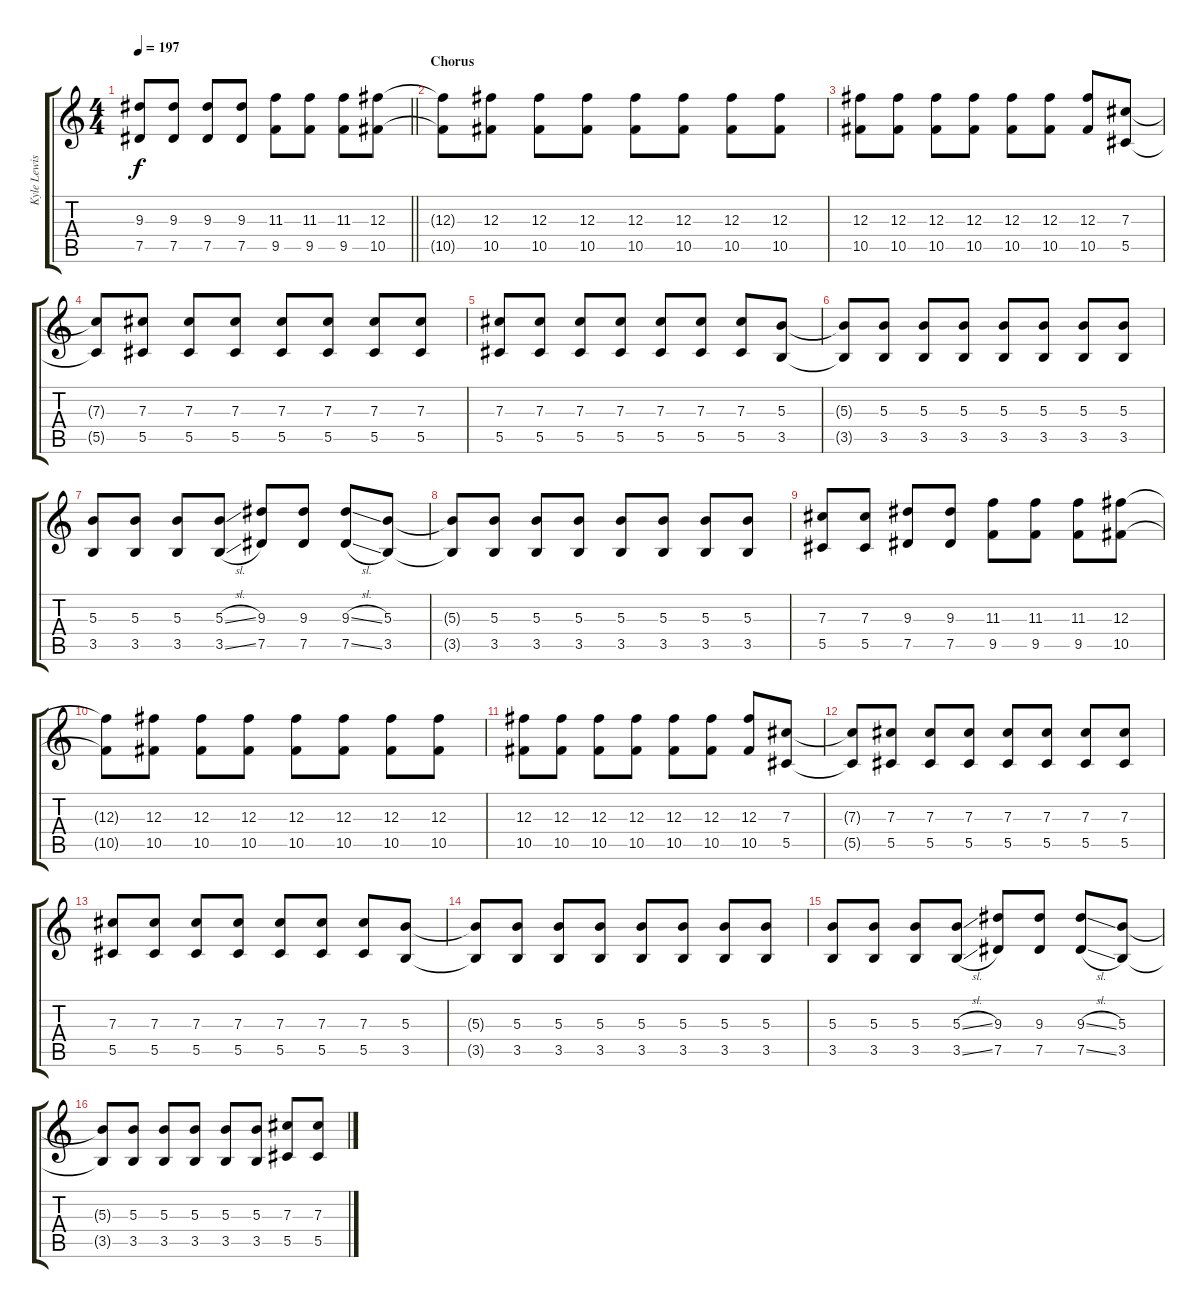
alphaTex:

\track ("Kyle Lewis - Lead Guitar" "Kyle Lewis") {instrument distortionguitar}
\staff {score tabs}
\tuning (Eb4 Bb3 Gb3 Db3 Ab2 Eb2) {hide}
\ts (4 4)
\tempo 197
\clef g2
\barLineRight lightlight
\ks c
(9.3 7.5).8{dy f} (9.3 7.5).8 (9.3 7.5).8 (9.3 7.5).8 (11.3 9.5).8 (11.3 9.5).8 (11.3 9.5).8 (12.3 10.5).8 |
\section ("" "Chorus")
(12.3{t} 10.5{t}).8 (12.3 10.5).8 (12.3 10.5).8 (12.3 10.5).8 (12.3 10.5).8 (12.3 10.5).8 (12.3 10.5).8 (12.3 10.5).8 |
(12.3 10.5).8 (12.3 10.5).8 (12.3 10.5).8 (12.3 10.5).8 (12.3 10.5).8 (12.3 10.5).8 (12.3 10.5).8 (7.3 5.5).8 |
(7.3{t} 5.5{t}).8 (7.3 5.5).8 (7.3 5.5).8 (7.3 5.5).8 (7.3 5.5).8 (7.3 5.5).8 (7.3 5.5).8 (7.3 5.5).8 |
(7.3 5.5).8 (7.3 5.5).8 (7.3 5.5).8 (7.3 5.5).8 (7.3 5.5).8 (7.3 5.5).8 (7.3 5.5).8 (5.3 3.5).8 |
(5.3{t} 3.5{t}).8 (5.3 3.5).8 (5.3 3.5).8 (5.3 3.5).8 (5.3 3.5).8 (5.3 3.5).8 (5.3 3.5).8 (5.3 3.5).8 |
(5.3 3.5).8 (5.3 3.5).8 (5.3 3.5).8 (5.3{sl} 3.5{sl}).8 (9.3 7.5).8 (9.3 7.5).8 (9.3{sl} 7.5{sl}).8 (5.3 3.5).8 |
(5.3{t} 3.5{t}).8 (5.3 3.5).8 (5.3 3.5).8 (5.3 3.5).8 (5.3 3.5).8 (5.3 3.5).8 (5.3 3.5).8 (5.3 3.5).8 |
(7.3 5.5).8 (7.3 5.5).8 (9.3 7.5).8 (9.3 7.5).8 (11.3 9.5).8 (11.3 9.5).8 (11.3 9.5).8 (12.3 10.5).8 |
(12.3{t} 10.5{t}).8 (12.3 10.5).8 (12.3 10.5).8 (12.3 10.5).8 (12.3 10.5).8 (12.3 10.5).8 (12.3 10.5).8 (12.3 10.5).8 |
(12.3 10.5).8 (12.3 10.5).8 (12.3 10.5).8 (12.3 10.5).8 (12.3 10.5).8 (12.3 10.5).8 (12.3 10.5).8 (7.3 5.5).8 |
(7.3{t} 5.5{t}).8 (7.3 5.5).8 (7.3 5.5).8 (7.3 5.5).8 (7.3 5.5).8 (7.3 5.5).8 (7.3 5.5).8 (7.3 5.5).8 |
(7.3 5.5).8 (7.3 5.5).8 (7.3 5.5).8 (7.3 5.5).8 (7.3 5.5).8 (7.3 5.5).8 (7.3 5.5).8 (5.3 3.5).8 |
(5.3{t} 3.5{t}).8 (5.3 3.5).8 (5.3 3.5).8 (5.3 3.5).8 (5.3 3.5).8 (5.3 3.5).8 (5.3 3.5).8 (5.3 3.5).8 |
(5.3 3.5).8 (5.3 3.5).8 (5.3 3.5).8 (5.3{sl} 3.5{sl}).8 (9.3 7.5).8 (9.3 7.5).8 (9.3{sl} 7.5{sl}).8 (5.3 3.5).8 |
(5.3{t} 3.5{t}).8 (5.3 3.5).8 (5.3 3.5).8 (5.3 3.5).8 (5.3 3.5).8 (5.3 3.5).8 (7.3 5.5).8 (7.3 5.5).8
